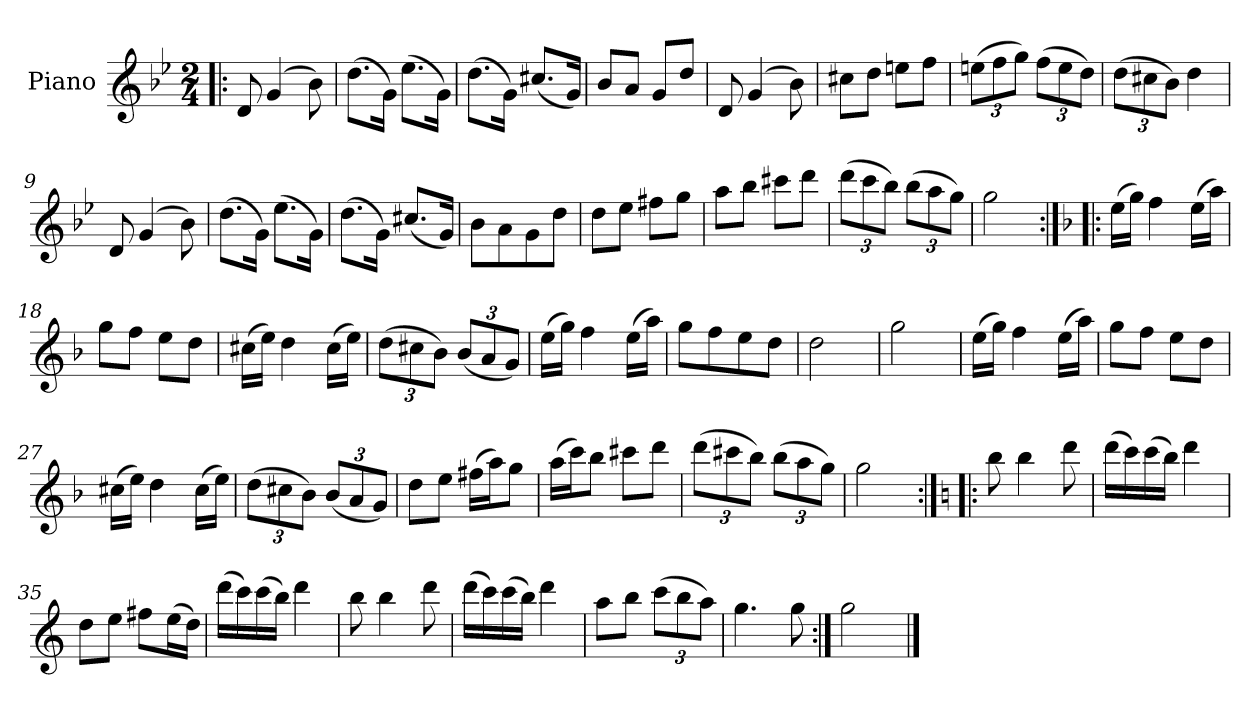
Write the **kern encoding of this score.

**kern
*part1
*staff1
*I"Piano
*I'Pno.
*clefG2
*k[b-e-]
*g:
*M2/4
=1!|:
8d/
(>4g/
8b-\)
=2
(>8.dd\L
16g\Jk)
(>8.ee-\L
16g\Jk)
=3
(>8.dd\L
16g\Jk)
(<8.cc#X/L
16g/Jk)
=4
8b-/L
8a/J
8g/L
8dd/J
=5
8d/
(>4g/
8b-\)
!!LO:LB:g=z
=6
8cc#X\L
8dd\J
8een\L
8ff\J
=7
*Xbrackettup
(>12een\L
12ff\
12gg\J)
(>12ff\L
12ee\
12dd\J)
=8
(>12dd\L
12cc#X\
12b-\J)
4dd\
=9
8d/
(>4g/
8b-\)
=10
(>8.dd\L
16g\Jk)
(>8.ee-\L
16g\Jk)
!!LO:LB:g=z
=11
(>8.dd\L
16g\Jk)
(<8.cc#X/L
16g/Jk)
=12
8b-\L
8a\
8g\
8dd\J
=13
8dd\L
8ee-\J
8ff#X\L
8gg\J
=14
8aa\L
8bb-\J
8ccc#X\L
8ddd\J
=15
(>12ddd\L
12ccc\
12bb-\J)
(>12bb-\L
12aa\
12gg\J)
!!LO:LB:g=z
=16
2gg\
=17:|!|:
*k[b-]
(>16ee\LL
16gg\JJ)
4ff\
(>16ee\LL
16aa\JJ)
=18
8gg\L
8ff\J
8ee\L
8dd\J
=19
(>16cc#X\LL
16ee\JJ)
4dd\
(>16cc#\LL
16ee\JJ)
!!LO:LB:g=z
=20
(>12dd\L
12cc#X\
12b-\J)
(<12b-/L
12a/
12g/J)
=21
(>16ee\LL
16gg\JJ)
4ff\
(>16ee\LL
16aa\JJ)
=22
8gg\L
8ff\
8ee\
8dd\J
=23
2dd\
=24
2gg\
!!LO:LB:g=z
=25
(>16ee\LL
16gg\JJ)
4ff\
(>16ee\LL
16aa\JJ)
=26
8gg\L
8ff\J
8ee\L
8dd\J
=27
(>16cc#X\LL
16ee\JJ)
4dd\
(>16cc#\LL
16ee\JJ)
=28
(>12dd\L
12cc#X\
12b-\J)
(<12b-/L
12a/
12g/J)
!!LO:LB:g=z
=29
8dd\L
8ee\J
(>16ff#X\LL
16aa\J)
8gg\J
=30
(>16aa\LL
16ccc\J)
8bb-\J
8ccc#X\L
8ddd\J
=31
(>12ddd\L
12ccc#X\
12bb-\J)
(>12bb-\L
12aa\
12gg\J)
=32
2gg\
!!LO:LB:g=z
=33:|!|:
*k[]
8bb\
4bb\
8ddd\
=34
(>16ddd\LL
16ccc\)
(>16ccc\
16bb\JJ)
4ddd\
=35
8dd\L
8ee\J
8ff#X\L
(>16ee\L
16dd\JJ)
=36
(>16ddd\LL
16ccc\)
(>16ccc\
16bb\JJ)
4ddd\
!!LO:LB:g=z
=37
8bb\
4bb\
8ddd\
=38
(>16ddd\LL
16ccc\)
(>16ccc\
16bb\JJ)
4ddd\
=39
8aa\L
8bb\J
(>12ccc\L
12bb\
12aa\J)
=40
4.gg\
8gg\
=41:|!
2gg\
==
*-
